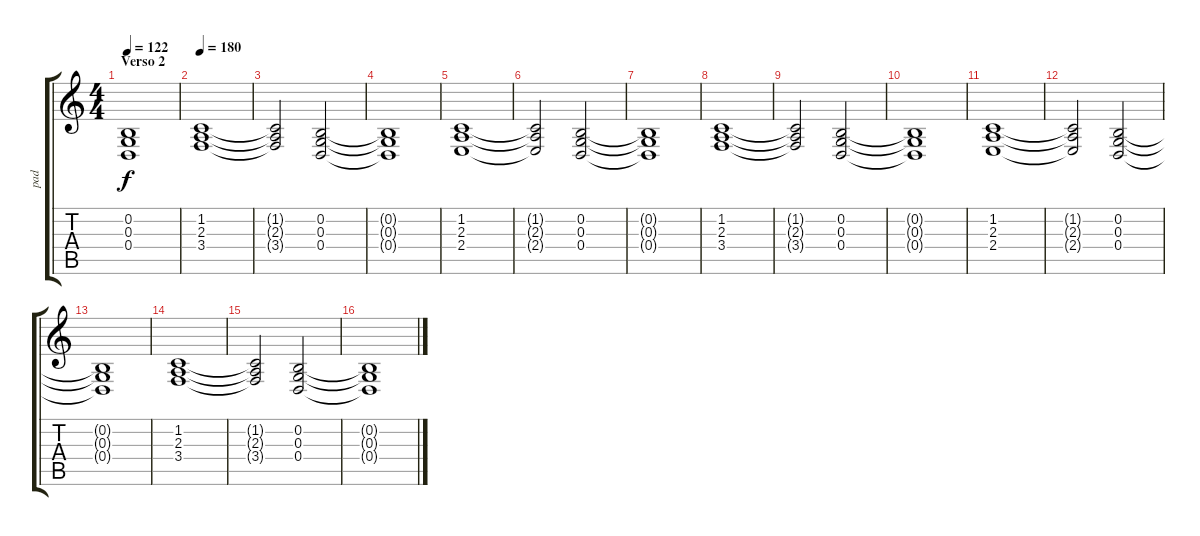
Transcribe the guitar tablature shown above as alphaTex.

\track ("pad" "pad") {instrument fx6goblins}
\staff {score tabs}
\tuning (E4 B3 G3 D3 A2 E2) {hide}
\ts (4 4)
\section ("" "Verso 2")
\tempo 122
\clef g2
\ks c
(0.2 0.3 0.4).1{dy f} |
\tempo 180
(1.2 2.3 3.4).1 |
(1.2{t} 2.3{t} 3.4{t}).2 (0.2 0.3 0.4).2 |
(0.2{t} 0.3{t} 0.4{t}).1 |
(1.2 2.3 2.4).1 |
(1.2{t} 2.3{t} 2.4{t}).2 (0.2 0.3 0.4).2 |
(0.2{t} 0.3{t} 0.4{t}).1 |
(1.2 2.3 3.4).1 |
(1.2{t} 2.3{t} 3.4{t}).2 (0.2 0.3 0.4).2 |
(0.2{t} 0.3{t} 0.4{t}).1 |
(1.2 2.3 2.4).1 |
(1.2{t} 2.3{t} 2.4{t}).2 (0.2 0.3 0.4).2 |
(0.2{t} 0.3{t} 0.4{t}).1 |
(1.2 2.3 3.4).1 |
(1.2{t} 2.3{t} 3.4{t}).2 (0.2 0.3 0.4).2 |
(0.2{t} 0.3{t} 0.4{t}).1
